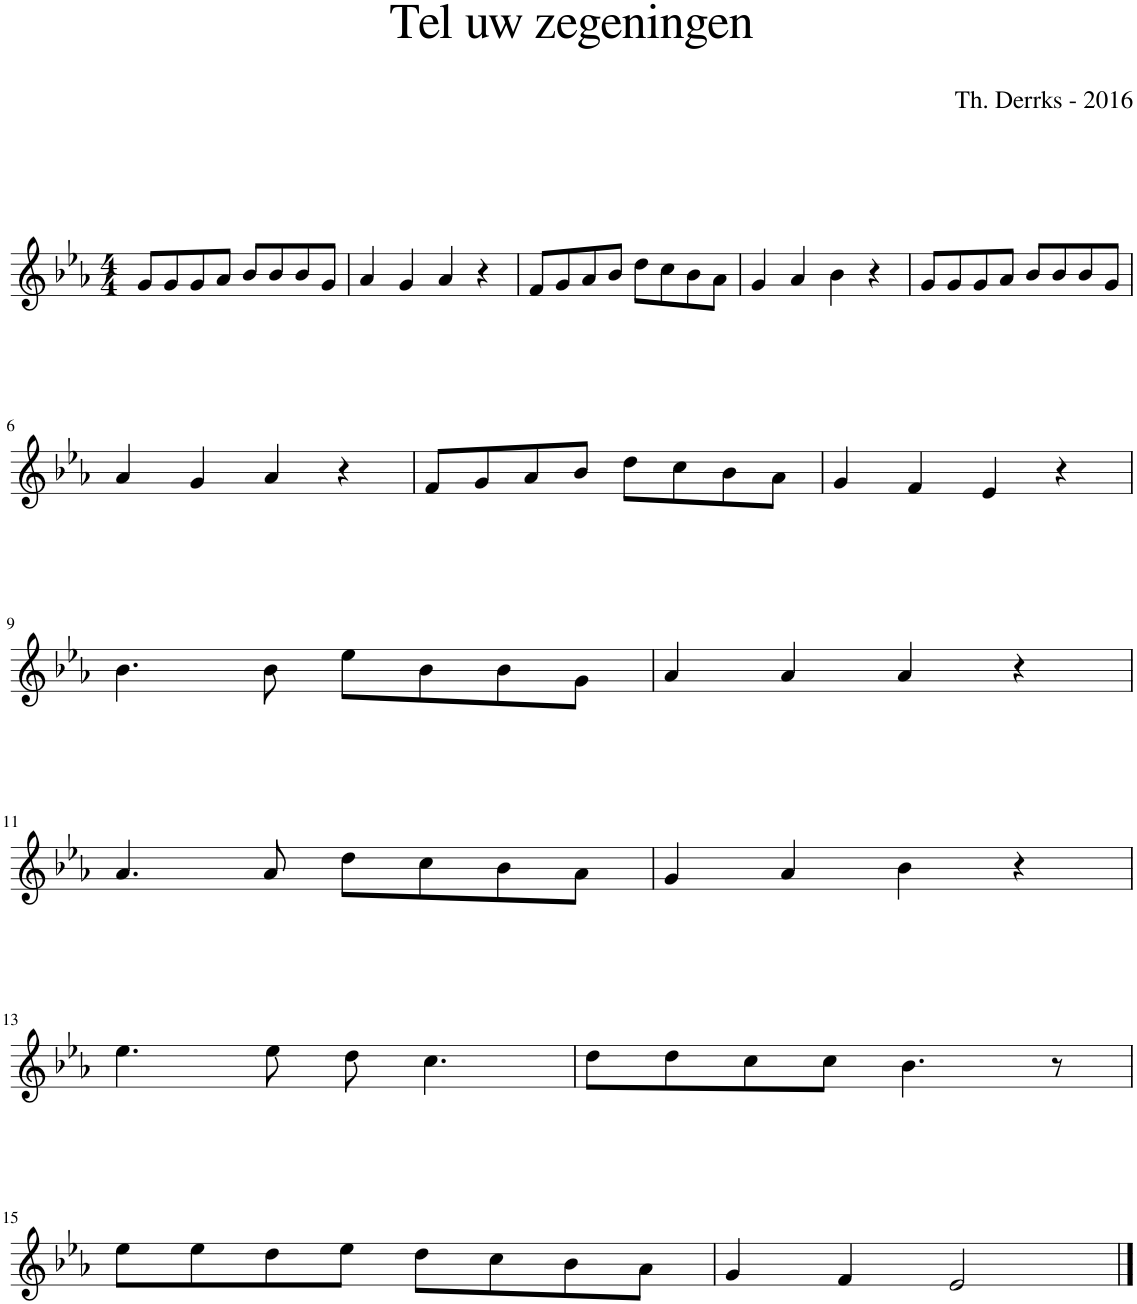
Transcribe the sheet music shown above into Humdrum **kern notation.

**kern
*part1
*staff1
*I"Piano
*I'Pno.
*clefG2
*k[b-e-a-]
*M4/4
=1
8g/L
8g/
8g/
8a-/J
8b-/L
8b-/
8b-/
8g/J
=2
4a-/
4g/
4a-/
4r
=3
8f/L
8g/
8a-/
8b-/J
8dd\L
8cc\
8b-\
8a-\J
=4
4g/
4a-/
4b-\
4r
=5
8g/L
8g/
8g/
8a-/J
8b-/L
8b-/
8b-/
8g/J
!!LO:LB:g=z
=6
4a-/
4g/
4a-/
4r
=7
8f/L
8g/
8a-/
8b-/J
8dd\L
8cc\
8b-\
8a-\J
=8
4g/
4f/
4e-/
4r
!!LO:LB:g=z
=9
4.b-\
8b-\
8ee-\L
8b-\
8b-\
8g\J
=10
4a-/
4a-/
4a-/
4r
!!LO:LB:g=z
=11
4.a-/
8a-/
8dd\L
8cc\
8b-\
8a-\J
=12
4g/
4a-/
4b-\
4r
!!LO:LB:g=z
=13
4.ee-\
8ee-\
8dd\
4.cc\
=14
8dd\L
8dd\
8cc\
8cc\J
4.b-\
8r
!!LO:LB:g=z
=15
8ee-\L
8ee-\
8dd\
8ee-\J
8dd\L
8cc\
8b-\
8a-\J
=16
4g/
4f/
2e-/
==
*-
